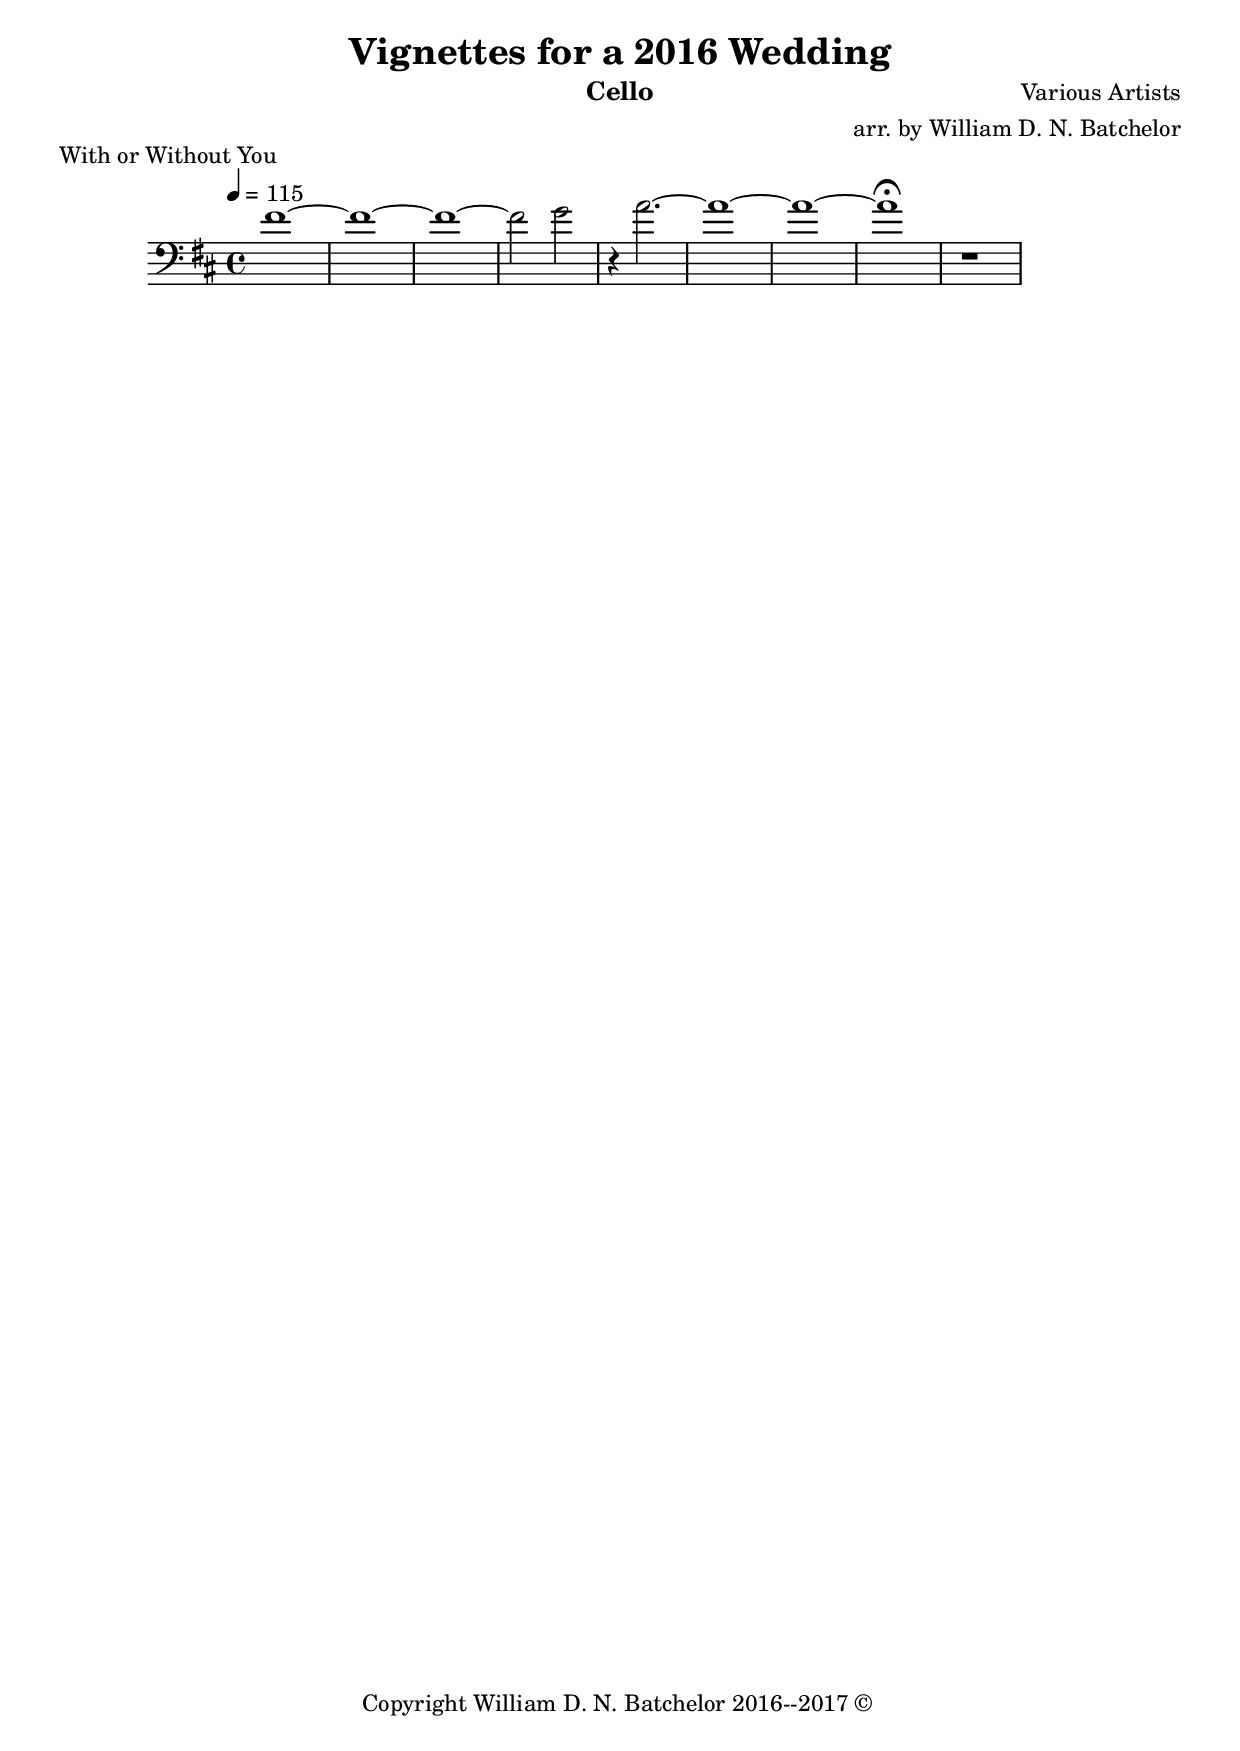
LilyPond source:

\version "2.18.2"

\paper {
#(include-special-characters)
}


\header{
  
title = "Vignettes for a 2016 Wedding"

composer = "Various Artists"

arranger = "arr. by William D. N. Batchelor"

instrument = "Cello"

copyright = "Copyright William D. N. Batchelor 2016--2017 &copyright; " 


}

\score {
  \header { piece = "With or Without You" composer = "U2" }
  \new Staff{
   \clef "bass"
   \key d \major
   \tempo 4 = 115
fis'1~  | fis'~ | fis'~ | fis'2 g' | r4 a'2.~ | a'1~ | a'~ | a'\fermata | r |

  }
 }

